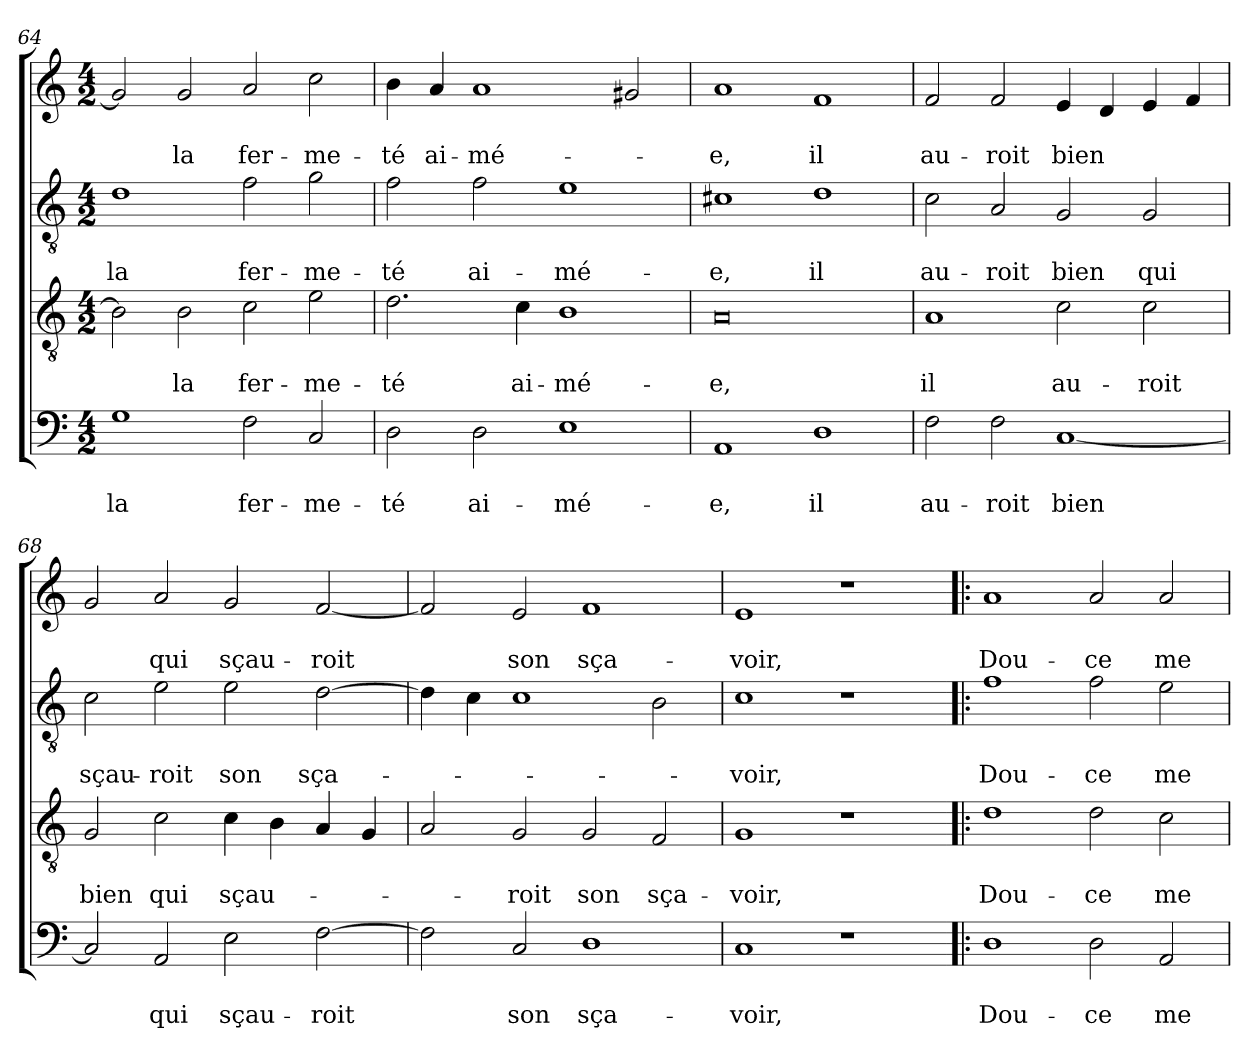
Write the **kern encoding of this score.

**kern	**text	**text	**kern	**text	**text	**kern	**text	**text	**kern	**text	**text
*part4	*part4	*part4	*part3	*part3	*part3	*part2	*part2	*part2	*part1	*part1	*part1
*staff4	*staff4	*staff4	*staff3	*staff3	*staff3	*staff2	*staff2	*staff2	*staff1	*staff1	*staff1
*clefF4	*	*	*clefGv2	*	*	*clefGv2	*	*	*clefG2	*	*
*k[]	*	*	*k[]	*	*	*k[]	*	*	*k[]	*	*
*C:	*	*	*C:	*	*	*C:	*	*	*C:	*	*
*M4/2	*	*	*M4/2	*	*	*M4/2	*	*	*M4/2	*	*
=64	=64	=64	=64	=64	=64	=64	=64	=64	=64	=64	=64
!	!	!LO:LY:b	!	!	!	!	!	!LO:LY:b	!	!	!
1G	.	la	2B\]	.	.	1d	.	la	2g/]	.	.
!	!	!	!	!	!LO:LY:b	!	!	!	!	!	!LO:LY:b
.	.	.	2B\	.	la	.	.	.	2g/	.	la
!	!	!LO:LY:b	!	!	!LO:LY:b	!	!	!LO:LY:b	!	!	!LO:LY:b
2F\	.	fer-	2c\	.	fer-	2f\	.	fer-	2a/	.	fer-
!	!	!LO:LY:b	!	!	!LO:LY:b	!	!	!LO:LY:b	!	!	!LO:LY:b
2C/	.	-me-	2e\	.	-me-	2g\	.	-me-	2cc\	.	-me-
!!LO:PB:g=z
=65	=65	=65	=65	=65	=65	=65	=65	=65	=65	=65	=65
!	!	!LO:LY:b	!	!	!LO:LY:b	!	!	!LO:LY:b	!	!	!LO:LY:b
2D\	.	-té	2.d\	.	-té	2f\	.	-té	4b\	.	-té
!	!	!	!	!	!	!	!	!	!	!	!LO:LY:b
.	.	.	.	.	.	.	.	.	4a/	.	ai-
!	!	!LO:LY:b	!	!	!	!	!	!LO:LY:b	!	!	!LO:LY:b
2D\	.	ai-	.	.	.	2f\	.	ai-	1a	.	-mé-
!	!	!	!	!	!LO:LY:b	!	!	!	!	!	!
.	.	.	4c\	.	ai-	.	.	.	.	.	.
!	!	!LO:LY:b	!	!	!LO:LY:b	!	!	!LO:LY:b	!	!	!
1E	.	-mé-	1B	.	-mé-	1e	.	-mé-	.	.	.
.	.	.	.	.	.	.	.	.	2g#X/	.	.
=66	=66	=66	=66	=66	=66	=66	=66	=66	=66	=66	=66
!	!	!LO:LY:b	!	!	!LO:LY:b	!	!	!LO:LY:b	!	!	!LO:LY:b
1AA	.	-e,	0A	.	-e,	1c#X	.	-e,	1a	.	-e,
!	!	!LO:LY:b	!	!	!	!	!	!LO:LY:b	!	!	!LO:LY:b
1D	.	il	.	.	.	1d	.	il	1f	.	il
=67	=67	=67	=67	=67	=67	=67	=67	=67	=67	=67	=67
!	!	!LO:LY:b	!	!	!LO:LY:b	!	!	!LO:LY:b	!	!	!LO:LY:b
2F\	.	au-	1A	.	il	2c\	.	au-	2f/	.	au-
!	!	!LO:LY:b	!	!	!	!	!	!LO:LY:b	!	!	!LO:LY:b
2F\	.	-roit	.	.	.	2A/	.	-roit	2f/	.	-roit
!	!	!LO:LY:b	!	!	!LO:LY:b	!	!	!LO:LY:b	!	!	!LO:LY:b
[1C	.	bien	2c\	.	au-	2G/	.	bien	4e/	.	bien
.	.	.	.	.	.	.	.	.	4d/	.	.
!	!	!	!	!	!LO:LY:b	!	!	!LO:LY:b	!	!	!
.	.	.	2c\	.	-roit	2G/	.	qui	4e/	.	.
.	.	.	.	.	.	.	.	.	4f/	.	.
=68	=68	=68	=68	=68	=68	=68	=68	=68	=68	=68	=68
!	!	!	!	!	!LO:LY:b	!	!	!LO:LY:b	!	!	!
2C/]	.	.	2G/	.	bien	2c\	.	sçau-	2g/	.	.
!	!	!LO:LY:b	!	!	!LO:LY:b	!	!	!LO:LY:b	!	!	!LO:LY:b
2AA/	.	qui	2c\	.	qui	2e\	.	-roit	2a/	.	qui
!	!	!LO:LY:b	!	!	!LO:LY:b	!	!	!LO:LY:b	!	!	!LO:LY:b
2E\	.	sçau-	4c\	.	sçau-	2e\	.	son	2g/	.	sçau-
.	.	.	4B\	.	.	.	.	.	.	.	.
!	!	!LO:LY:b	!	!	!	!	!	!LO:LY:b	!	!	!LO:LY:b
[2F\	.	-roit	4A/	.	.	[2d\	.	sça-	[2f/	.	-roit
.	.	.	4G/	.	.	.	.	.	.	.	.
=69	=69	=69	=69	=69	=69	=69	=69	=69	=69	=69	=69
2F\]	.	.	2A/	.	.	4d\]	.	.	2f/]	.	.
.	.	.	.	.	.	4c\	.	.	.	.	.
!	!	!LO:LY:b	!	!	!LO:LY:b	!	!	!	!	!	!LO:LY:b
2C/	.	son	2G/	.	-roit	1c	.	.	2e/	.	son
!	!	!LO:LY:b	!	!	!LO:LY:b	!	!	!	!	!	!LO:LY:b
1D	.	sça-	2G/	.	son	.	.	.	1f	.	sça-
!	!	!	!	!	!LO:LY:b	!	!	!	!	!	!
.	.	.	2F/	.	sça-	2B\	.	.	.	.	.
=70	=70	=70	=70	=70	=70	=70	=70	=70	=70	=70	=70
!	!	!LO:LY:b	!	!	!LO:LY:b	!	!	!LO:LY:b	!	!	!LO:LY:b
1C	.	-voir,	1G	.	-voir,	1c	.	-voir,	1e	.	-voir,
1r	.	.	1r	.	.	1r	.	.	1r	.	.
!!LO:LB:g=z
=71!|:	=71!|:	=71!|:	=71!|:	=71!|:	=71!|:	=71!|:	=71!|:	=71!|:	=71!|:	=71!|:	=71!|:
!	!	!LO:LY:b	!	!	!LO:LY:b	!	!	!LO:LY:b	!	!	!LO:LY:b
1D	.	Dou-	1d	.	Dou-	1f	.	Dou-	1a	.	Dou-
!	!	!LO:LY:b	!	!	!LO:LY:b	!	!	!LO:LY:b	!	!	!LO:LY:b
2D\	.	-ce	2d\	.	-ce	2f\	.	-ce	2a/	.	-ce
!	!	!LO:LY:b	!	!	!LO:LY:b	!	!	!LO:LY:b	!	!	!LO:LY:b
2AA/	.	me-	2c\	.	me-	2e\	.	me-	2a/	.	me-
=	=	=	=	=	=	=	=	=	=	=	=
*-	*-	*-	*-	*-	*-	*-	*-	*-	*-	*-	*-
